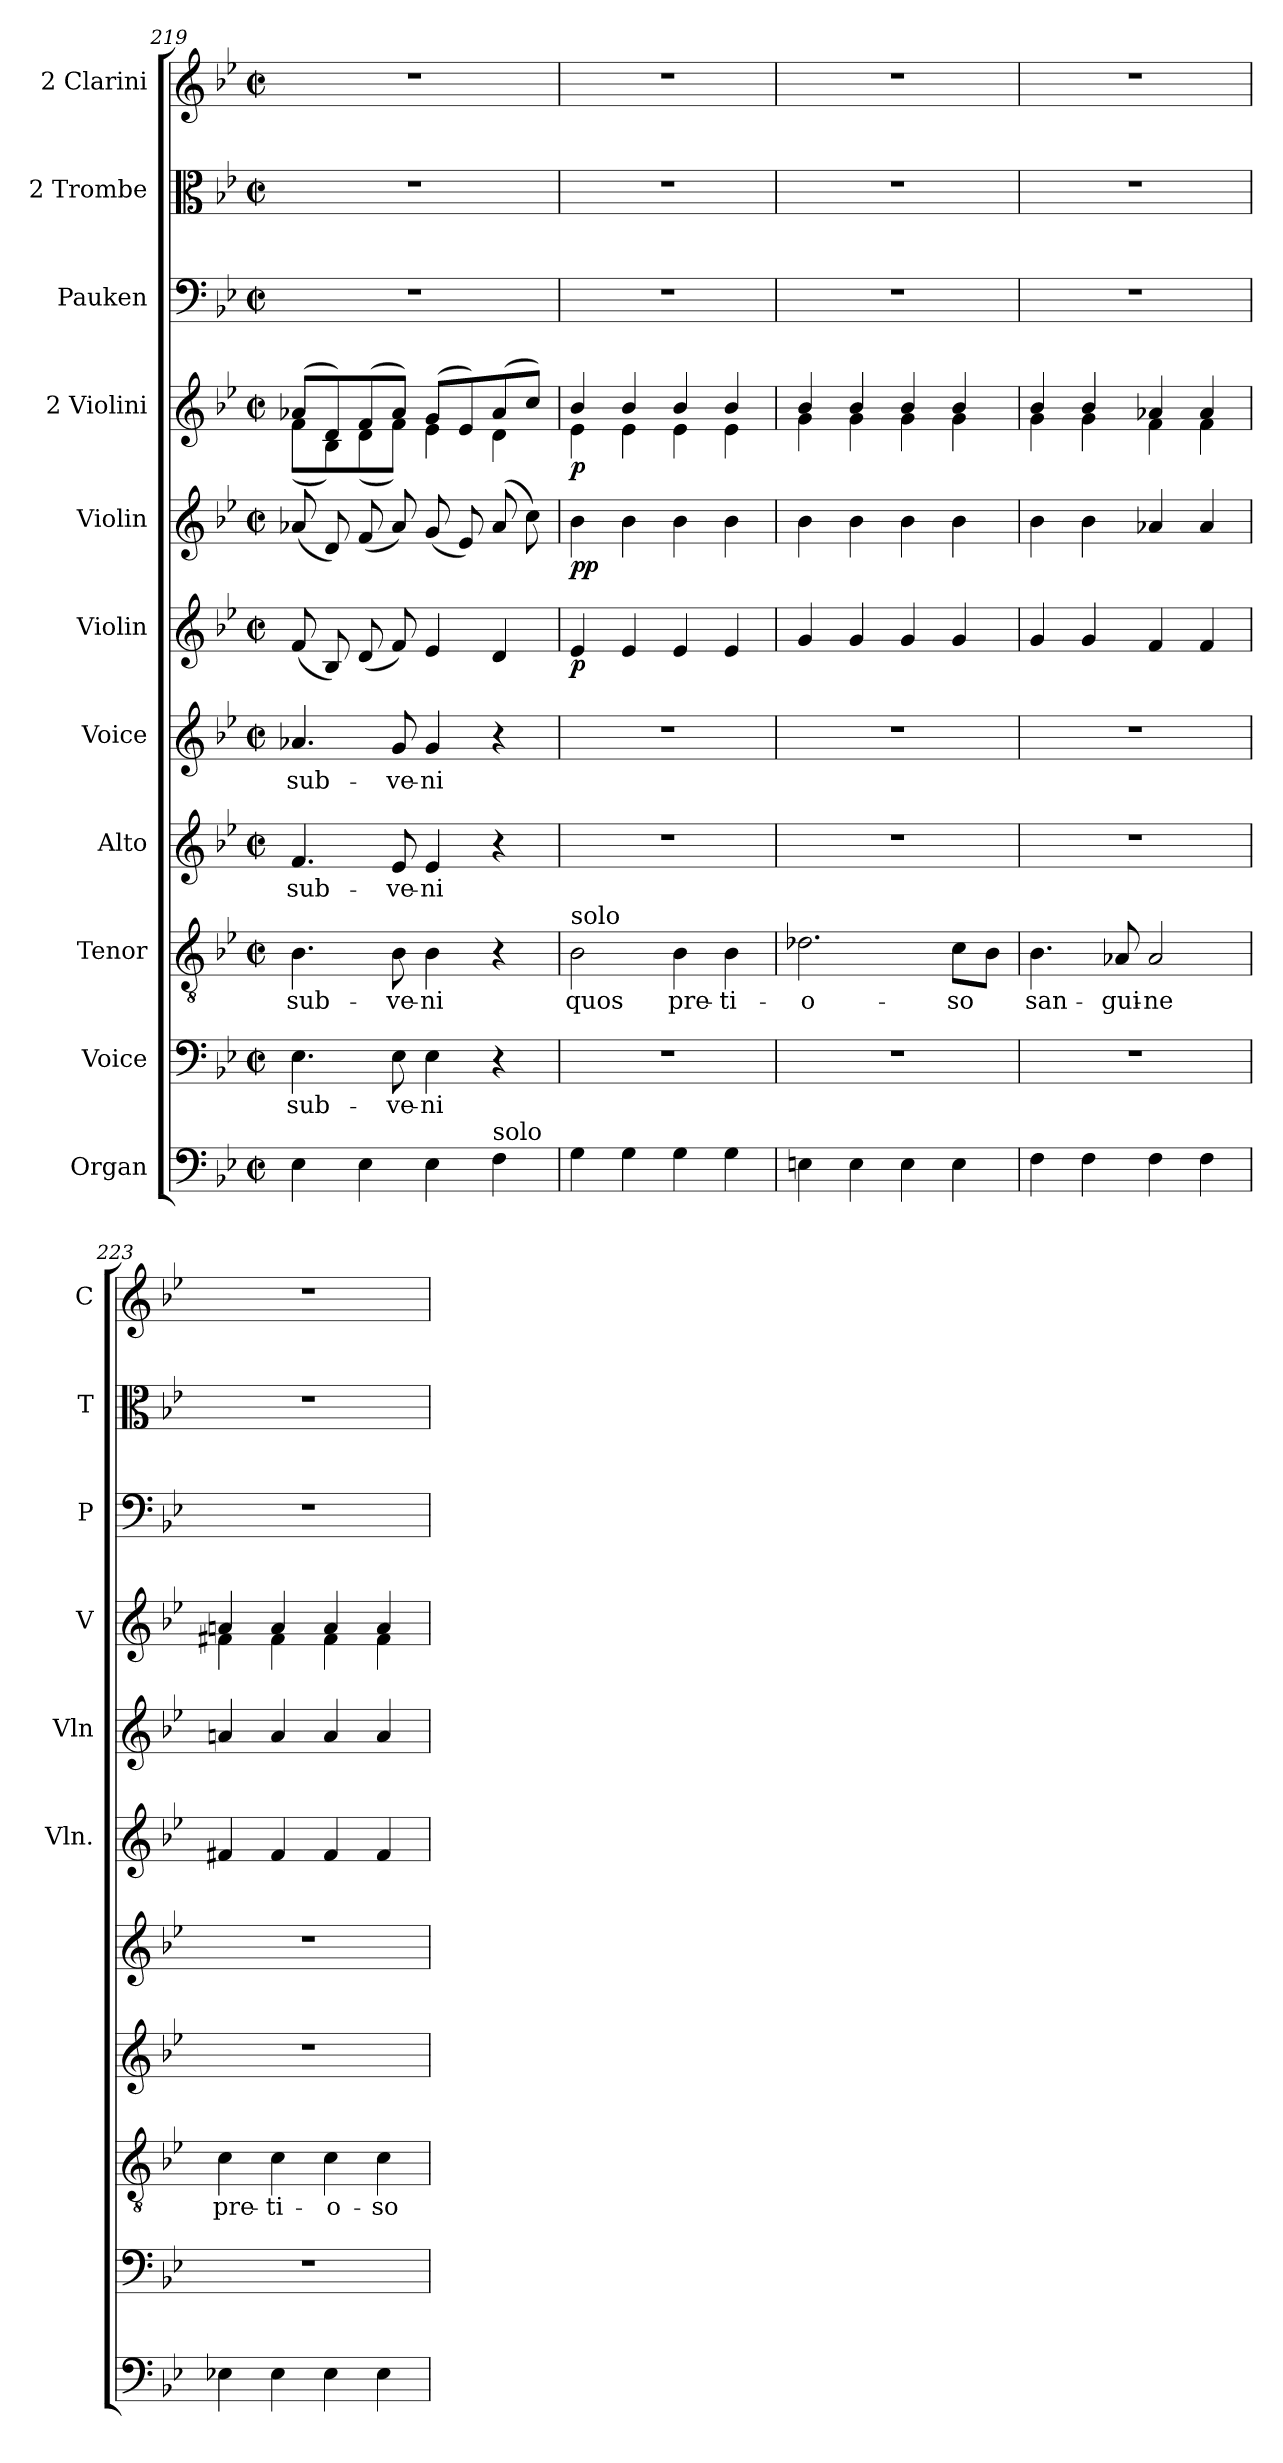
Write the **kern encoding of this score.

**kern	**kern	**text	**kern	**text	**kern	**text	**kern	**text	**kern	**dynam	**kern	**dynam	**kern	**dynam	**kern	**kern	**kern
*part11	*part10	*part10	*part9	*part9	*part8	*part8	*part7	*part7	*part6	*part6	*part5	*part5	*part4	*part4	*part3	*part2	*part1
*staff11	*staff10	*staff10	*staff9	*staff9	*staff8	*staff8	*staff7	*staff7	*staff6	*staff6	*staff5	*staff5	*staff4	*staff4	*staff3	*staff2	*staff1
*I"Organ	*I"Voice	*	*I"Tenor	*	*I"Alto	*	*I"Voice	*	*I"Violin	*	*I"Violin	*	*I"2 Violini	*	*I"Pauken	*I"2 Trombe	*I"2 Clarini
*	*	*	*	*	*	*	*	*	*I'Vln.	*	*I'Vln	*	*I'V	*	*I'P	*I'T	*I'C
*clefF4	*clefF4	*	*clefGv2	*	*clefG2	*	*clefG2	*	*clefG2	*	*clefG2	*	*clefG2	*	*clefF4	*clefC3	*clefG2
*k[b-e-]	*k[b-e-]	*	*k[b-e-]	*	*k[b-e-]	*	*k[b-e-]	*	*k[b-e-]	*	*k[b-e-]	*	*k[b-e-]	*	*k[b-e-]	*k[b-e-]	*k[b-e-]
*M2/2	*M2/2	*	*M2/2	*	*M2/2	*	*M2/2	*	*M2/2	*	*M2/2	*	*M2/2	*	*M2/2	*M2/2	*M2/2
*met(c|)	*met(c|)	*	*met(c|)	*	*met(c|)	*	*met(c|)	*	*met(c|)	*	*met(c|)	*	*met(c|)	*	*met(c|)	*met(c|)	*met(c|)
=219	=219	=219	=219	=219	=219	=219	=219	=219	=219	=219	=219	=219	=219	=219	=219	=219	=219
!	!	!LO:LY:b	!	!LO:LY:b	!	!LO:LY:b	!	!LO:LY:b	!	!	!	!	!	!	!	!	!
*	*	*	*	*	*	*	*	*	*	*	*	*	*^	*	*	*	*
4E-\	4.E-\	sub-	4.B-\	sub-	4.f/	sub-	4.a-X/	sub-	(8f/	.	(8a-X/	.	(8a-X/L	(8f\L	.	1r	1r	1r
.	.	.	.	.	.	.	.	.	8B-/)	.	8d/)	.	8d/)	8B-\)	.	.	.	.
4E-\	.	.	.	.	.	.	.	.	(8d/	.	(8f/	.	(8f/	(8d\	.	.	.	.
!	!	!LO:LY:b	!	!LO:LY:b	!	!LO:LY:b	!	!LO:LY:b	!	!	!	!	!	!	!	!	!	!
.	8E-\	-ve-	8B-\	-ve-	8e-/	-ve-	8g/	-ve-	8f/)	.	8a-/)	.	8a-/J)	8f\J)	.	.	.	.
!	!	!LO:LY:b	!	!LO:LY:b	!	!LO:LY:b	!	!LO:LY:b	!	!	!	!	!	!	!	!	!	!
4E-\	4E-\	-ni	4B-\	-ni	4e-/	-ni	4g/	-ni	4e-/	.	(8g/	.	(8g/L	4e-\	.	.	.	.
.	.	.	.	.	.	.	.	.	.	.	8e-/)	.	8e-/)	.	.	.	.	.
!LO:TX:a:t=solo	!	!	!	!	!	!	!	!	!	!	!	!	!	!	!	!	!	!
4F\	4r	.	4r	.	4r	.	4r	.	4d/	.	(8a-/	.	(8a-/	4d\	.	.	.	.
.	.	.	.	.	.	.	.	.	.	.	8cc\)	.	8cc/J)	.	.	.	.	.
=220	=220	=220	=220	=220	=220	=220	=220	=220	=220	=220	=220	=220	=220	=220	=220	=220	=220	=220
!	!	!	!LO:TX:a:t=solo	!	!	!	!	!	!	!	!	!	!	!	!	!	!	!
!	!	!	!	!LO:LY:b	!	!	!	!	!	!LO:DY:b	!	!LO:DY:b	!	!	!	!	!	!
!	!	!	!	!	!	!	!	!	!	!	!	!LO:DY:n=1:b	!	!	!LO:DY:b	!	!	!
4G\	1r	.	2B-\	quos	1r	.	1r	.	4e-/	p	4b-\	p p	4b-/	4e-\	p	1r	1r	1r
4G\	.	.	.	.	.	.	.	.	4e-/	.	4b-\	.	4b-/	4e-\	.	.	.	.
!	!	!	!	!LO:LY:b	!	!	!	!	!	!	!	!	!	!	!	!	!	!
4G\	.	.	4B-\	pre-	.	.	.	.	4e-/	.	4b-\	.	4b-/	4e-\	.	.	.	.
!	!	!	!	!LO:LY:b	!	!	!	!	!	!	!	!	!	!	!	!	!	!
4G\	.	.	4B-\	-ti-	.	.	.	.	4e-/	.	4b-\	.	4b-/	4e-\	.	.	.	.
!!LO:PB:g=z
=221	=221	=221	=221	=221	=221	=221	=221	=221	=221	=221	=221	=221	=221	=221	=221	=221	=221	=221
!	!	!	!	!LO:LY:b	!	!	!	!	!	!	!	!	!	!	!	!	!	!
4En\	1r	.	2.d-X\	-o-	1r	.	1r	.	4g/	.	4b-\	.	4b-/	4g\	.	1r	1r	1r
4E\	.	.	.	.	.	.	.	.	4g/	.	4b-\	.	4b-/	4g\	.	.	.	.
4E\	.	.	.	.	.	.	.	.	4g/	.	4b-\	.	4b-/	4g\	.	.	.	.
!	!	!	!	!LO:LY:b	!	!	!	!	!	!	!	!	!	!	!	!	!	!
4E\	.	.	8c\L	-so	.	.	.	.	4g/	.	4b-\	.	4b-/	4g\	.	.	.	.
.	.	.	8B-\J	.	.	.	.	.	.	.	.	.	.	.	.	.	.	.
=222	=222	=222	=222	=222	=222	=222	=222	=222	=222	=222	=222	=222	=222	=222	=222	=222	=222	=222
!	!	!	!	!LO:LY:b	!	!	!	!	!	!	!	!	!	!	!	!	!	!
4F\	1r	.	4.B-\	san-	1r	.	1r	.	4g/	.	4b-\	.	4b-/	4g\	.	1r	1r	1r
4F\	.	.	.	.	.	.	.	.	4g/	.	4b-\	.	4b-/	4g\	.	.	.	.
!	!	!	!	!LO:LY:b	!	!	!	!	!	!	!	!	!	!	!	!	!	!
.	.	.	8A-X/	-gui-	.	.	.	.	.	.	.	.	.	.	.	.	.	.
!	!	!	!	!LO:LY:b	!	!	!	!	!	!	!	!	!	!	!	!	!	!
4F\	.	.	2A-/	-ne	.	.	.	.	4f/	.	4a-X/	.	4a-X/	4f\	.	.	.	.
4F\	.	.	.	.	.	.	.	.	4f/	.	4a-/	.	4a-/	4f\	.	.	.	.
=223	=223	=223	=223	=223	=223	=223	=223	=223	=223	=223	=223	=223	=223	=223	=223	=223	=223	=223
!	!	!	!	!LO:LY:b	!	!	!	!	!	!	!	!	!	!	!	!	!	!
4E-X\	1r	.	4c\	pre-	1r	.	1r	.	4f#X/	.	4an/	.	4an/	4f#X\	.	1r	1r	1r
!	!	!	!	!LO:LY:b	!	!	!	!	!	!	!	!	!	!	!	!	!	!
4E-\	.	.	4c\	-ti-	.	.	.	.	4f#/	.	4a/	.	4a/	4f#\	.	.	.	.
!	!	!	!	!LO:LY:b	!	!	!	!	!	!	!	!	!	!	!	!	!	!
4E-\	.	.	4c\	-o-	.	.	.	.	4f#/	.	4a/	.	4a/	4f#\	.	.	.	.
!	!	!	!	!LO:LY:b	!	!	!	!	!	!	!	!	!	!	!	!	!	!
4E-\	.	.	4c\	-so	.	.	.	.	4f#/	.	4a/	.	4a/	4f#\	.	.	.	.
*	*	*	*	*	*	*	*	*	*	*	*	*	*v	*v	*	*	*	*
=	=	=	=	=	=	=	=	=	=	=	=	=	=	=	=	=	=
*-	*-	*-	*-	*-	*-	*-	*-	*-	*-	*-	*-	*-	*-	*-	*-	*-	*-
